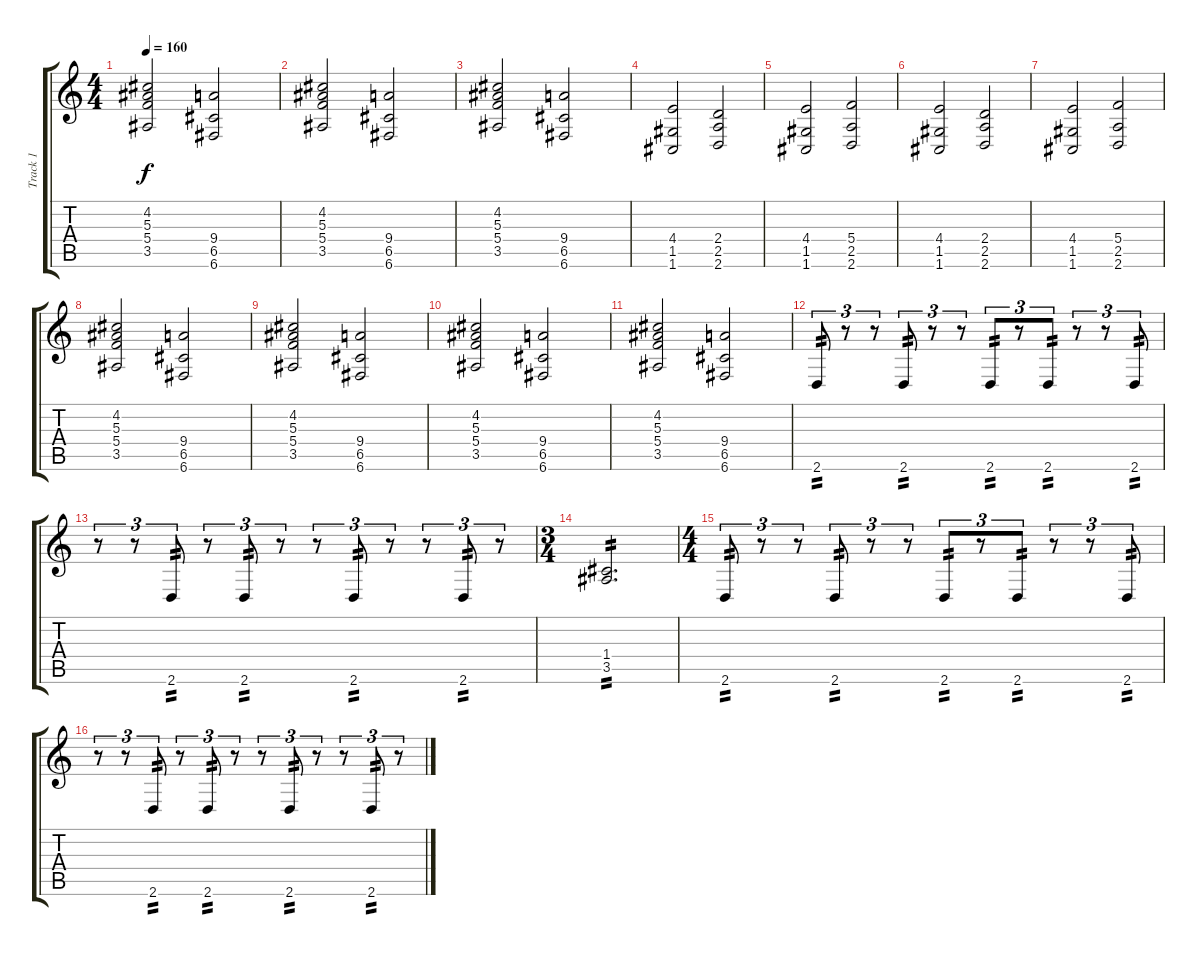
\track ("Track 1" "Track 1") {instrument distortionguitar}
\staff {score tabs}
\tuning (D4 A3 F3 C3 G2 C2) {hide}
\ts (4 4)
\tempo 160
\clef g2
\ks c
(4.2 5.3 5.4 3.5).2{dy f} (9.4 6.5 6.6).2 |
(4.2 5.3 5.4 3.5).2 (9.4 6.5 6.6).2 |
(4.2 5.3 5.4 3.5).2 (9.4 6.5 6.6).2 |
(4.4 1.5 1.6).2 (2.4 2.5 2.6).2 |
(4.4 1.5 1.6).2 (5.4 2.5 2.6).2 |
(4.4 1.5 1.6).2 (2.4 2.5 2.6).2 |
(4.4 1.5 1.6).2 (5.4 2.5 2.6).2 |
(4.2 5.3 5.4 3.5).2 (9.4 6.5 6.6).2 |
(4.2 5.3 5.4 3.5).2 (9.4 6.5 6.6).2 |
(4.2 5.3 5.4 3.5).2 (9.4 6.5 6.6).2 |
(4.2 5.3 5.4 3.5).2 (9.4 6.5 6.6).2 |
2.6.8{tu (3 2) tp 2} r.8{tu (3 2)} r.8{tu (3 2)} 2.6.8{tu (3 2) tp 2} r.8{tu (3 2)} r.8{tu (3 2)} 2.6.8{tu (3 2) tp 2} r.8{tu (3 2)} 2.6.8{tu (3 2) tp 2} r.8{tu (3 2)} r.8{tu (3 2)} 2.6.8{tu (3 2) tp 2} |
r.8{tu (3 2)} r.8{tu (3 2)} 2.6.8{tu (3 2) tp 2} r.8{tu (3 2)} 2.6.8{tu (3 2) tp 2} r.8{tu (3 2)} r.8{tu (3 2)} 2.6.8{tu (3 2) tp 2} r.8{tu (3 2)} r.8{tu (3 2)} 2.6.8{tu (3 2) tp 2} r.8{tu (3 2)} |
\ts (3 4)
(1.4 3.5).2{d tp 2} |
\ts (4 4)
2.6.8{tu (3 2) tp 2} r.8{tu (3 2)} r.8{tu (3 2)} 2.6.8{tu (3 2) tp 2} r.8{tu (3 2)} r.8{tu (3 2)} 2.6.8{tu (3 2) tp 2} r.8{tu (3 2)} 2.6.8{tu (3 2) tp 2} r.8{tu (3 2)} r.8{tu (3 2)} 2.6.8{tu (3 2) tp 2} |
r.8{tu (3 2)} r.8{tu (3 2)} 2.6.8{tu (3 2) tp 2} r.8{tu (3 2)} 2.6.8{tu (3 2) tp 2} r.8{tu (3 2)} r.8{tu (3 2)} 2.6.8{tu (3 2) tp 2} r.8{tu (3 2)} r.8{tu (3 2)} 2.6.8{tu (3 2) tp 2} r.8{tu (3 2)}
